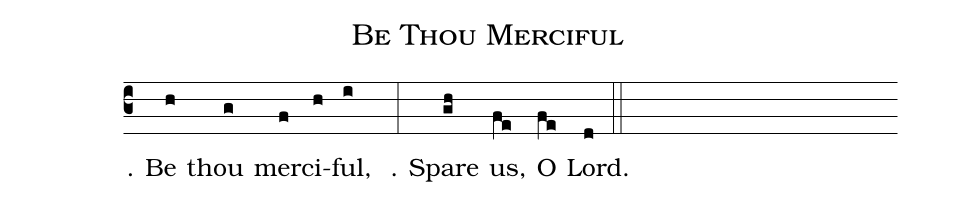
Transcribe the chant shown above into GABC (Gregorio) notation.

name: Be Thou Merciful;
%%
(c3)℣. Be(h) thou(g) mer(f)ci(h)ful,(i) (:) ℟. Spare(gh) us,(fe) O(fe) Lord.(d) (::)
